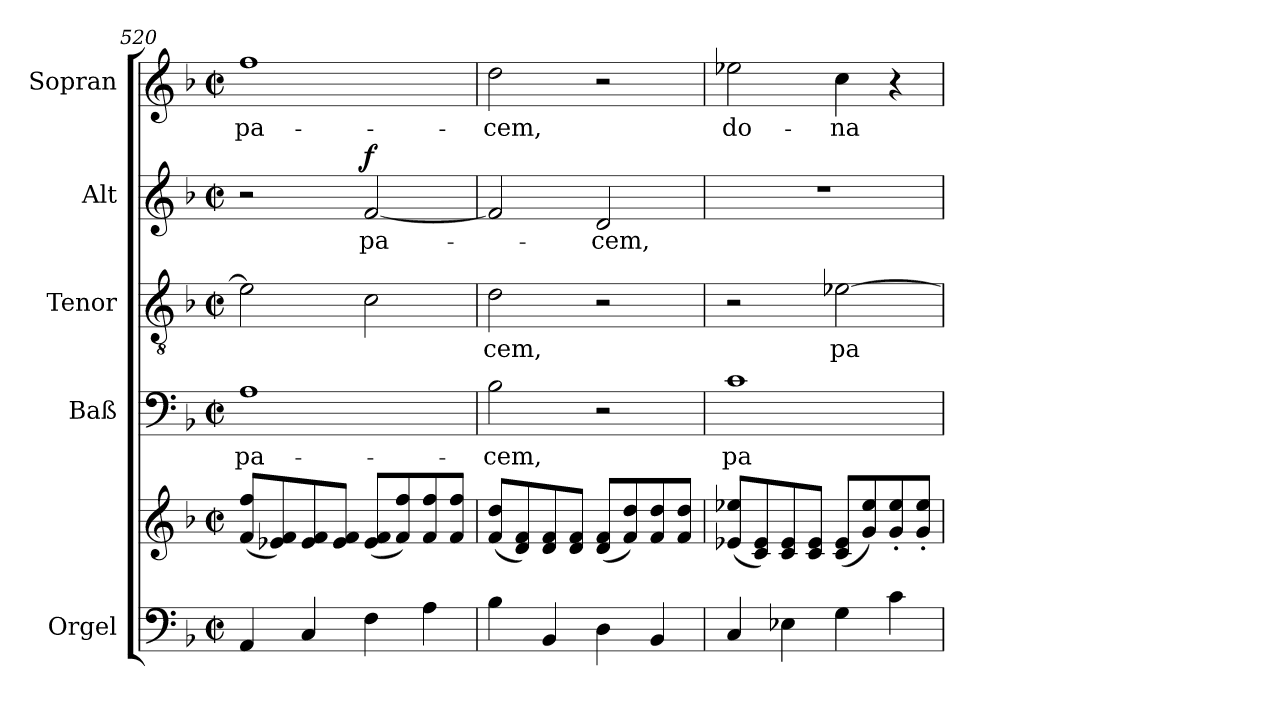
**kern	**kern	**kern	**text	**kern	**text	**kern	**text	**dynam	**kern	**text
*part5	*part5	*part4	*part4	*part3	*part3	*part2	*part2	*part2	*part1	*part1
*staff6	*staff5	*staff4	*staff4	*staff3	*staff3	*staff2	*staff2	*staff2	*staff1	*staff1
*I"Orgel	*	*I"Baß	*	*I"Tenor	*	*I"Alt	*	*	*I"Sopran	*
*I'Org.	*	*	*	*	*	*	*	*	*	*
!!LO:LB:g=z
*clefF4	*clefG2	*clefF4	*	*clefGv2	*	*clefG2	*	*	*clefG2	*
*k[b-]	*k[b-]	*k[b-]	*	*k[b-]	*	*k[b-]	*	*	*k[b-]	*
*F:	*F:	*F:	*	*F:	*	*F:	*	*	*F:	*
*M2/2	*M2/2	*M2/2	*	*M2/2	*	*M2/2	*	*	*M2/2	*
*met(c|)	*met(c|)	*met(c|)	*	*met(c|)	*	*met(c|)	*	*	*met(c|)	*
=520	=520	=520	=520	=520	=520	=520	=520	=520	=520	=520
!	!	!	!LO:LY:b	!	!	!	!	!	!	!LO:LY:b
4AA/	(<8f/ 8ff/L	1A	pa-	2e-\]	.	2r	.	.	1ff	pa-
.	8e-X/ 8f/)	.	.	.	.	.	.	.	.	.
4C/	8e-/ 8f/	.	.	.	.	.	.	.	.	.
.	8e-/ 8f/J	.	.	.	.	.	.	.	.	.
!	!	!	!	!	!	!	!LO:LY:b	!LO:DY:a	!	!
4F\	(<8e-/ 8f/L	.	.	2c\	.	[2f/	pa-	f	.	.
.	8f/ 8ff/)	.	.	.	.	.	.	.	.	.
4A\	8f/ 8ff/	.	.	.	.	.	.	.	.	.
.	8f/ 8ff/J	.	.	.	.	.	.	.	.	.
=521	=521	=521	=521	=521	=521	=521	=521	=521	=521	=521
!	!	!	!LO:LY:b	!	!LO:LY:b	!	!	!	!	!LO:LY:b
4B-\	(<8f/ 8dd/L	2B-\	-cem,	2d\	-cem,	2f/]	.	.	2dd\	-cem,
.	8d/ 8f/)	.	.	.	.	.	.	.	.	.
4BB-/	8d/ 8f/	.	.	.	.	.	.	.	.	.
.	8d/ 8f/J	.	.	.	.	.	.	.	.	.
!	!	!	!	!	!	!	!LO:LY:b	!	!	!
4D\	(<8d/ 8f/L	2r	.	2r	.	2d/	-cem,	.	2r	.
.	8f/ 8dd/)	.	.	.	.	.	.	.	.	.
4BB-/	8f/ 8dd/	.	.	.	.	.	.	.	.	.
.	8f/ 8dd/J	.	.	.	.	.	.	.	.	.
=522	=522	=522	=522	=522	=522	=522	=522	=522	=522	=522
!	!	!	!LO:LY:b	!	!	!	!	!	!	!LO:LY:b
4C/	(<8e-X/ 8ee-X/L	1c	pa-	2r	.	1r	.	.	2ee-X\	do-
.	8c/ 8e-/)	.	.	.	.	.	.	.	.	.
4E-X\	8c/ 8e-/	.	.	.	.	.	.	.	.	.
.	8c/ 8e-/J	.	.	.	.	.	.	.	.	.
!	!	!	!	!	!LO:LY:b	!	!	!	!	!LO:LY:b
4G\	(<8c/ 8e-/L	.	.	[2e-X\	pa-	.	.	.	4cc\	-na
.	8g/ 8ee-/)	.	.	.	.	.	.	.	.	.
4c\	8g/'< 8ee-/'<	.	.	.	.	.	.	.	4r	.
.	8g/'< 8ee-/'<J	.	.	.	.	.	.	.	.	.
=	=	=	=	=	=	=	=	=	=	=
*-	*-	*-	*-	*-	*-	*-	*-	*-	*-	*-
